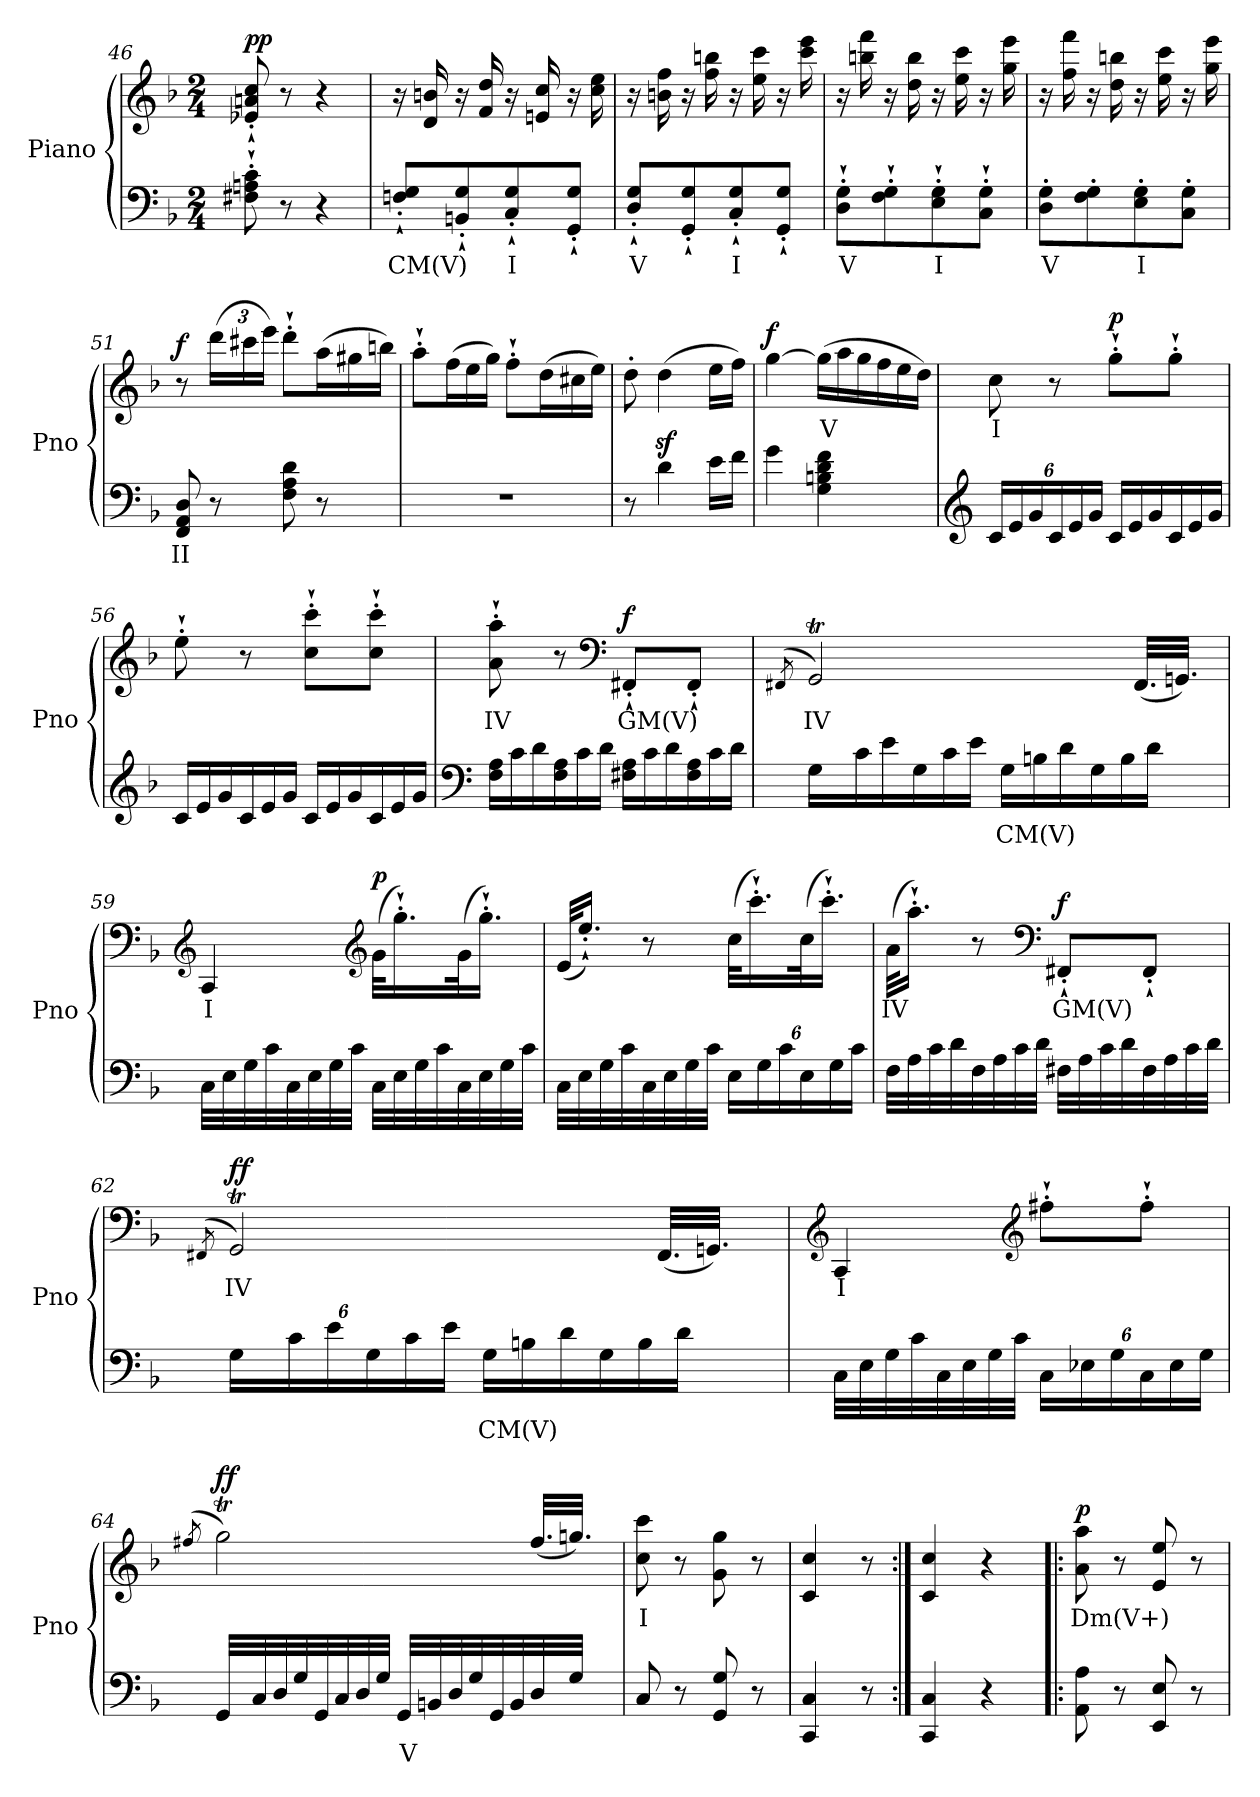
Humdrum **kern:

**kern	**text	**kern	**text	**dynam
*part1	*part1	*part1	*part1	*part1
*staff2	*staff2	*staff1	*staff1	*staff1/2
*I"Piano	*	*	*	*
*I'Pno	*	*	*	*
!!LO:LB:g=z
*clefF4	*	*clefG2	*	*
*k[b-]	*	*k[b-]	*	*
*M2/4	*	*M2/4	*	*
=46	=46	=46	=46	=46
!	!	!	!	!LO:DY:b
8F#X\'` 8An\'` 8c\'`	.	8e-X/'` 8an/'` 8cc/'`	.	pp
8r	.	8r	.	.
4r	.	4r	.	.
=47	=47	=47	=47	=47
!	!LO:LY:b	!	!	!
8Fn/'` 8G/'`L	CM(V)	16r	.	.
.	.	16d/ 16bn/	.	.
8BBn/'` 8G/'`	.	16r	.	.
.	.	16f/ 16dd/	.	.
!	!LO:LY:b	!	!	!
8C/'` 8G/'`	I	16r	.	.
.	.	16en/ 16cc/	.	.
8GG/'` 8G/'`J	.	16r	.	.
.	.	16cc\ 16ee\	.	.
=48	=48	=48	=48	=48
!	!LO:LY:b	!	!	!
8D/'` 8G/'`L	V	16r	.	.
.	.	16bn\ 16ff\	.	.
8GG/'` 8G/'`	.	16r	.	.
.	.	16ff\ 16bbn\	.	.
!	!LO:LY:b	!	!	!
8C/'` 8G/'`	I	16r	.	.
.	.	16ee\ 16ccc\	.	.
8GG/'` 8G/'`J	.	16r	.	.
.	.	16ccc\ 16eee\	.	.
=49	=49	=49	=49	=49
!	!LO:LY:b	!	!	!
8D\'` 8G\'`L	V	16r	.	.
.	.	16bbn\ 16fff\	.	.
8F\'` 8G\'`	.	16r	.	.
.	.	16dd\ 16bb\	.	.
!	!LO:LY:b	!	!	!
8E\'` 8G\'`	I	16r	.	.
.	.	16ee\ 16ccc\	.	.
8C\'` 8G\'`J	.	16r	.	.
.	.	16gg\ 16eee\	.	.
=50	=50	=50	=50	=50
!	!LO:LY:b	!	!	!
8D\' 8G\'L	V	16r	.	.
.	.	16ff\ 16fff\	.	.
8F\' 8G\'	.	16r	.	.
.	.	16dd\ 16bbn\	.	.
!	!LO:LY:b	!	!	!
8E\' 8G\'	I	16r	.	.
.	.	16ee\ 16ccc\	.	.
8C\' 8G\'J	.	16r	.	.
.	.	16gg\ 16eee\	.	.
!!LO:LB:g=z
=51	=51	=51	=51	=51
!	!LO:LY:b	!	!	!LO:DY:b
8FF/ 8AA/ 8D/	II	8r	.	f
*	*	*Xbrackettup	*	*
8r	.	(>24ddd\LL	.	.
.	.	24ccc#X\	.	.
.	.	24eee\JJ)	.	.
8F\ 8A\ 8d\	.	8ddd'`\L	.	.
*	*	*Xtuplet	*	*
8r	.	(>24aa\L	.	.
.	.	24gg#X\	.	.
.	.	24bbn\JJ)	.	.
=52	=52	=52	=52	=52
2r	.	8aa'`\L	.	.
.	.	(>24ff\L	.	.
.	.	24ee\	.	.
.	.	24gg\JJ)	.	.
.	.	8ff'`\L	.	.
.	.	(>24dd\L	.	.
.	.	24cc#X\	.	.
.	.	24ee\JJ)	.	.
=53	=53	=53	=53	=53
8r	.	8dd'\	.	.
4d\	.	(>4ddz<\	.	.
16e\LL	.	16ee\LL	.	.
16f\JJ	.	16ff\JJ)	.	.
=54	=54	=54	=54	=54
!	!	!	!	!LO:DY:b
4g\	.	[4gg\	.	f
!	!	!	!LO:LY:b	!
4G\ 4Bn\ 4d\ 4f\	.	(>24gg\LL]	V	.
.	.	24aa\	.	.
.	.	24gg\	.	.
.	.	24ff\	.	.
.	.	24ee\	.	.
.	.	24dd\JJ)	.	.
=55	=55	=55	=55	=55
*clefG2	*	*	*	*
*Xbrackettup	*	*	*	*
!	!	!	!LO:LY:b	!
24c/LL	.	8cc\	I	.
24e/	.	.	.	.
24g/	.	.	.	.
24c/	.	8r	.	.
24e/	.	.	.	.
24g/JJ	.	.	.	.
*Xtuplet	*	*	*	*
!	!	!	!	!LO:DY:b
24c/LL	.	8gg'`\L	.	p
24e/	.	.	.	.
24g/	.	.	.	.
24c/	.	8gg'`\J	.	.
24e/	.	.	.	.
24g/JJ	.	.	.	.
!!LO:PB:g=z
=56	=56	=56	=56	=56
24c/LL	.	8ee'`\	.	.
24e/	.	.	.	.
24g/	.	.	.	.
24c/	.	8r	.	.
24e/	.	.	.	.
24g/JJ	.	.	.	.
24c/LL	.	8cc\'` 8ccc\'`L	.	.
24e/	.	.	.	.
24g/	.	.	.	.
24c/	.	8cc\'` 8ccc\'`J	.	.
24e/	.	.	.	.
24g/JJ	.	.	.	.
=57	=57	=57	=57	=57
*clefF4	*	*	*	*
!	!	!	!LO:LY:b	!
24F\ 24A\LL	.	8a\'` 8aa\'`	IV	.
24c\	.	.	.	.
24d\	.	.	.	.
24F\ 24A\	.	8r	.	.
24c\	.	.	.	.
24d\JJ	.	.	.	.
*	*	*clefF4	*	*
!	!	!	!LO:LY:b	!LO:DY:b
24F#X\ 24A\LL	.	8FF#X'`/L	GM(V)	f
24c\	.	.	.	.
24d\	.	.	.	.
24F#\ 24A\	.	8FF#'`/J	.	.
24c\	.	.	.	.
24d\JJ	.	.	.	.
!!LO:LB:g=z
=58	=58	=58	=58	=58
.	.	(<8qFF#X/	.	.
!	!	!	!LO:LY:b	!
*	*	*^	*	*
24G\LL	.	2GGT/)	32FF#yy	IV	.
.	.	.	32GGyy	.	.
24c\	.	.	.	.	.
.	.	.	32AAyy	.	.
24e\	.	.	.	.	.
.	.	.	32GGyy	.	.
24G\	.	.	32AAyy	.	.
.	.	.	32GGyy	.	.
24c\	.	.	.	.	.
.	.	.	32AAyy	.	.
24e\JJ	.	.	.	.	.
.	.	.	32GGyy	.	.
!	!LO:LY:b	!	!	!	!
24G\LL	CM(V)	.	32AAyy	.	.
.	.	.	32GGyy	.	.
24Bn\	.	.	.	.	.
.	.	.	32AAyy	.	.
24d\	.	.	.	.	.
.	.	.	32GGyy	.	.
24G\	.	.	48.AAyy	.	.
.	.	.	48.GGyy	.	.
24B\	.	.	.	.	.
.	.	.	(<48.FF#TTT/LL	.	.
24d\JJ	.	.	.	.	.
.	.	.	48.GG/JJ)	.	.
8ryy	.	8ryy	12.ryy	.	.
=59	=59	=59	=59	=59	=59
!	!	!	!	!LO:LY:b	!
*	*	*v	*v	*	*
32C\LLL	.	4CC/	I	.
32E\	.	.	.	.
32G\	.	.	.	.
32c\	.	.	.	.
32C\	.	.	.	.
32E\	.	.	.	.
32G\	.	.	.	.
32c\JJJ	.	.	.	.
*	*	*clefG2	*	*
!	!	!	!	!LO:DY:b
32C\LLL	.	(>32g\KLL	.	p
32E\	.	16.gg'`\)	.	.
32G\	.	.	.	.
32c\	.	.	.	.
32C\	.	(>32g\K	.	.
32E\	.	16.gg'`\JJ)	.	.
32G\	.	.	.	.
32c\JJJ	.	.	.	.
!!LO:LB:g=z
=60	=60	=60	=60	=60
32C\LLL	.	(<32e/KLL	.	.
32E\	.	16.ee'`/JJ)	.	.
32G\	.	.	.	.
32c\	.	.	.	.
32C\	.	8r	.	.
32E\	.	.	.	.
32G\	.	.	.	.
32c\JJJ	.	.	.	.
*tuplet	*	*	*	*
24E\LL	.	(>32cc\KLL	.	.
.	.	16.ccc'`\)	.	.
24G\	.	.	.	.
24c\	.	.	.	.
24E\	.	(>32cc\K	.	.
.	.	16.ccc'`\JJ)	.	.
24G\	.	.	.	.
24c\JJ	.	.	.	.
=61	=61	=61	=61	=61
!	!	!	!LO:LY:b	!
32F\LLL	.	(>32a\KLL	IV	.
32A\	.	16.aa'`\JJ)	.	.
32c\	.	.	.	.
32d\	.	.	.	.
32F\	.	8r	.	.
32A\	.	.	.	.
32c\	.	.	.	.
32d\JJJ	.	.	.	.
*	*	*clefF4	*	*
!	!	!	!LO:LY:b	!LO:DY:b
32F#X\LLL	.	8FF#X'`/L	GM(V)	f
32A\	.	.	.	.
32c\	.	.	.	.
32d\	.	.	.	.
32F#\	.	8FF#'`/J	.	.
32A\	.	.	.	.
32c\	.	.	.	.
32d\JJJ	.	.	.	.
!!LO:LB:g=z
=62	=62	=62	=62	=62
.	.	(<8qFF#X/	.	.
!	!	!	!LO:LY:b	!LO:DY:b
*	*	*^	*	*
24G\LL	.	2GGT/)	32FF#yy	IV	ff
.	.	.	32GGyy	.	.
24c\	.	.	.	.	.
.	.	.	32AAyy	.	.
24e\	.	.	.	.	.
.	.	.	32GGyy	.	.
*Xtuplet	*	*	*	*	*
24G\	.	.	32AAyy	.	.
.	.	.	32GGyy	.	.
24c\	.	.	.	.	.
.	.	.	32AAyy	.	.
24e\JJ	.	.	.	.	.
.	.	.	32GGyy	.	.
!	!LO:LY:b	!	!	!	!
24G\LL	CM(V)	.	32AAyy	.	.
.	.	.	32GGyy	.	.
24Bn\	.	.	.	.	.
.	.	.	32AAyy	.	.
24d\	.	.	.	.	.
.	.	.	32GGyy	.	.
24G\	.	.	48.AAyy	.	.
.	.	.	48.GGyy	.	.
24B\	.	.	.	.	.
.	.	.	(<48.FF#TTT/LL	.	.
24d\JJ	.	.	.	.	.
.	.	.	48.GG/JJ)	.	.
8ryy	.	8ryy	12.ryy	.	.
=63	=63	=63	=63	=63	=63
!	!	!	!	!LO:LY:b	!
*	*	*v	*v	*	*
32C\LLL	.	4CC/	I	.
32E\	.	.	.	.
32G\	.	.	.	.
32c\	.	.	.	.
32C\	.	.	.	.
32E\	.	.	.	.
32G\	.	.	.	.
32c\JJJ	.	.	.	.
*	*	*clefG2	*	*
*tuplet	*	*	*	*
24C\LL	.	8ff#X'`\L	.	.
24E-X\	.	.	.	.
24G\	.	.	.	.
*Xtuplet	*	*	*	*
24C\	.	8ff#'`\J	.	.
24E-\	.	.	.	.
24G\JJ	.	.	.	.
!!LO:LB:g=z
=64	=64	=64	=64	=64
.	.	(<8qff#X/	.	.
*	*	*^	*	*
!	!	!	!	!	!LO:DY:b
32GG/LLL	.	2ggT\)	32ff#yy	.	ff
32C/	.	.	32ggyy	.	.
32D/	.	.	32aayy	.	.
32G/	.	.	32ggyy	.	.
32GG/	.	.	32aayy	.	.
32C/	.	.	32ggyy	.	.
32D/	.	.	32aayy	.	.
32G/JJJ	.	.	32ggyy	.	.
!	!LO:LY:b	!	!	!	!
32GG/LLL	V	.	32aayy	.	.
32BBn/	.	.	32ggyy	.	.
32D/	.	.	32aayy	.	.
32G/	.	.	32ggyy	.	.
32GG/	.	.	48.aayy	.	.
32BB/	.	.	48.ggyy	.	.
32D/	.	.	(<48.ff#TTT/LL	.	.
32G/JJJ	.	.	48.gg/JJ)	.	.
8ryy	.	8ryy	12.ryy	.	.
=65	=65	=65	=65	=65	=65
!	!	!	!	!LO:LY:b	!
*	*	*v	*v	*	*
8C/	.	8cc\ 8ccc\	I	.
8r	.	8r	.	.
8GG/ 8G/	.	8g\ 8gg\	.	.
8r	.	8r	.	.
=66	=66	=66	=66	=66
4CC/ 4C/	.	4c/ 4cc/	.	.
8r	.	8r	.	.
=67:|!	=67:|!	=67:|!	=67:|!	=67:|!
4CC/ 4C/	.	4c/ 4cc/	.	.
4r	.	4r	.	.
!!LO:PB:g=z
=68!|:	=68!|:	=68!|:	=68!|:	=68!|:
!	!	!	!LO:LY:b	!LO:DY:b
8AA\ 8A\	.	8a\ 8aa\	Dm(V+)	p
8r	.	8r	.	.
8EE/ 8E/	.	8e/ 8ee/	.	.
8r	.	8r	.	.
=	=	=	=	=
*-	*-	*-	*-	*-
